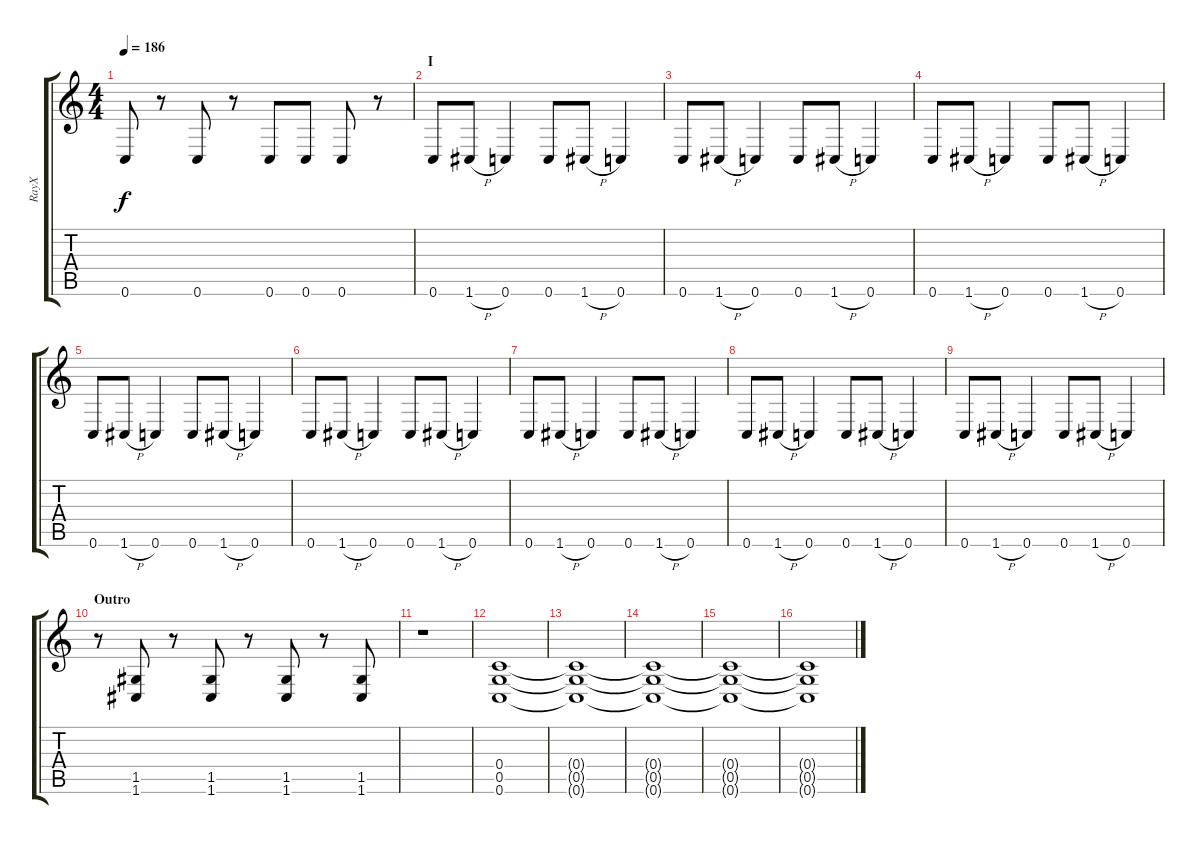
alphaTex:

\track ("RayX" "RayX") {instrument distortionguitar}
\staff {score tabs}
\tuning (D4 A3 F3 C3 G2 C2) {hide}
\ts (4 4)
\tempo 186
\clef g2
\ks c
0.6.8{dy f} r.8 0.6.8 r.8 0.6.8 0.6.8 0.6.8 r.8 |
\section ("" "I")
0.6.8 1.6{h}.8 0.6.4 0.6.8 1.6{h}.8 0.6.4 |
0.6.8 1.6{h}.8 0.6.4 0.6.8 1.6{h}.8 0.6.4 |
0.6.8 1.6{h}.8 0.6.4 0.6.8 1.6{h}.8 0.6.4 |
0.6.8 1.6{h}.8 0.6.4 0.6.8 1.6{h}.8 0.6.4 |
0.6.8 1.6{h}.8 0.6.4 0.6.8 1.6{h}.8 0.6.4 |
0.6.8 1.6{h}.8 0.6.4 0.6.8 1.6{h}.8 0.6.4 |
0.6.8 1.6{h}.8 0.6.4 0.6.8 1.6{h}.8 0.6.4 |
0.6.8 1.6{h}.8 0.6.4 0.6.8 1.6{h}.8 0.6.4 |
\section ("" "Outro")
r.8 (1.5 1.6).8 r.8 (1.5 1.6).8 r.8 (1.5 1.6).8 r.8 (1.5 1.6).8 |
r.1 |
(0.4 0.5 0.6).1 |
(0.4{t} 0.5{t} 0.6{t}).1 |
(0.4{t} 0.5{t} 0.6{t}).1 |
(0.4{t} 0.5{t} 0.6{t}).1 |
(0.4{t} 0.5{t} 0.6{t}).1
